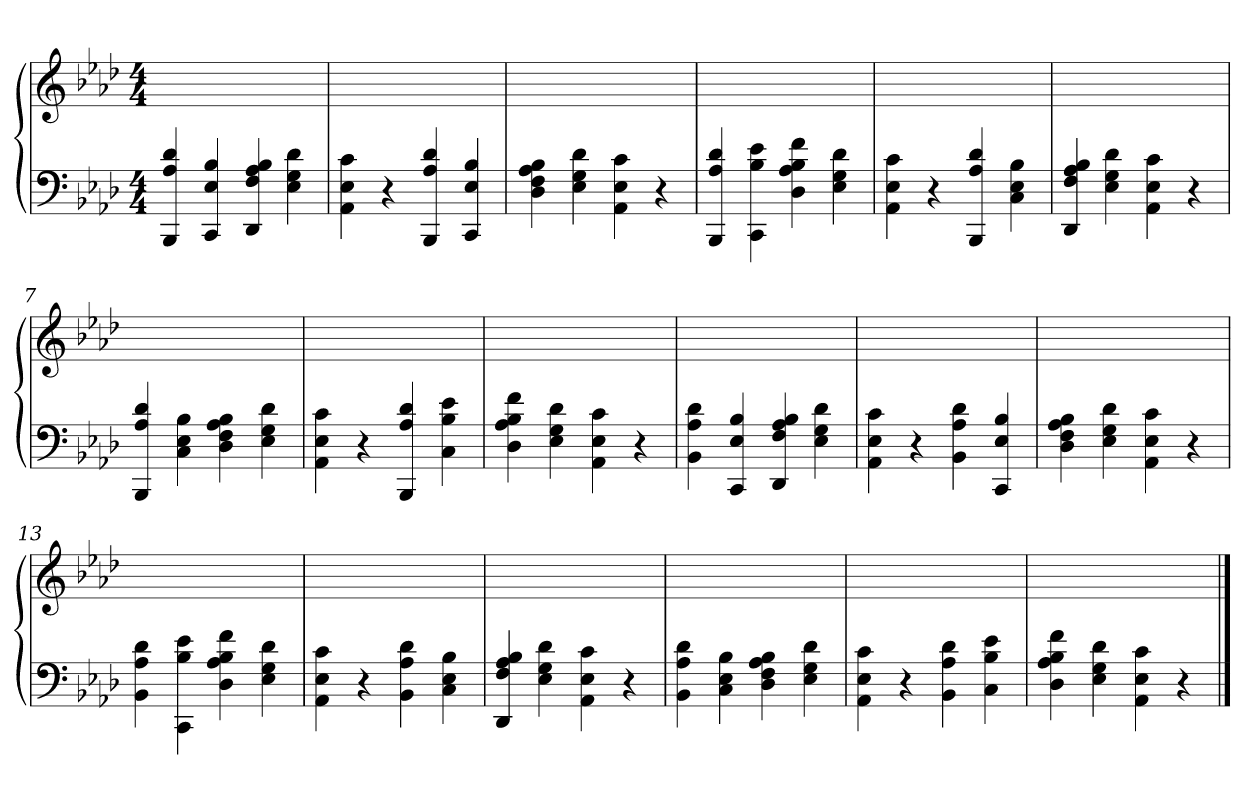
**kern	**kern
*part2	*part1
*staff2	*staff1
*clefF4	*clefG2
*k[b-e-a-d-]	*k[b-e-a-d-]
*A-:	*A-:
*M4/4	*M4/4
*MM60	*MM60
=1	=1
4BBB- 4A- 4d-	1ryy
4CC 4E- 4B-	.
4DD- 4F 4A- 4B-	.
4E- 4G 4d-	.
=2	=2
4AA- 4E- 4c	1ryy
4r	.
4BBB- 4A- 4d-	.
4CC 4E- 4B-	.
=3	=3
4D- 4F 4A- 4B-	1ryy
4E- 4G 4d-	.
4AA- 4E- 4c	.
4r	.
=4	=4
4BBB- 4A- 4d-	1ryy
4CC 4B- 4e-	.
4D- 4A- 4B- 4f	.
4E- 4G 4d-	.
=5	=5
4AA- 4E- 4c	1ryy
4r	.
4BBB- 4A- 4d-	.
4C 4E- 4B-	.
=6	=6
4DD- 4F 4A- 4B-	1ryy
4E- 4G 4d-	.
4AA- 4E- 4c	.
4r	.
=7	=7
4BBB- 4A- 4d-	1ryy
4C 4E- 4B-	.
4D- 4F 4A- 4B-	.
4E- 4G 4d-	.
=8	=8
4AA- 4E- 4c	1ryy
4r	.
4BBB- 4A- 4d-	.
4C 4B- 4e-	.
=9	=9
4D- 4A- 4B- 4f	1ryy
4E- 4G 4d-	.
4AA- 4E- 4c	.
4r	.
=10	=10
4BB- 4A- 4d-	1ryy
4CC 4E- 4B-	.
4DD- 4F 4A- 4B-	.
4E- 4G 4d-	.
=11	=11
4AA- 4E- 4c	1ryy
4r	.
4BB- 4A- 4d-	.
4CC 4E- 4B-	.
=12	=12
4D- 4F 4A- 4B-	1ryy
4E- 4G 4d-	.
4AA- 4E- 4c	.
4r	.
=13	=13
4BB- 4A- 4d-	1ryy
4CC 4B- 4e-	.
4D- 4A- 4B- 4f	.
4E- 4G 4d-	.
=14	=14
4AA- 4E- 4c	1ryy
4r	.
4BB- 4A- 4d-	.
4C 4E- 4B-	.
=15	=15
4DD- 4F 4A- 4B-	1ryy
4E- 4G 4d-	.
4AA- 4E- 4c	.
4r	.
=16	=16
4BB- 4A- 4d-	1ryy
4C 4E- 4B-	.
4D- 4F 4A- 4B-	.
4E- 4G 4d-	.
=17	=17
4AA- 4E- 4c	1ryy
4r	.
4BB- 4A- 4d-	.
4C 4B- 4e-	.
=18	=18
4D- 4A- 4B- 4f	1ryy
4E- 4G 4d-	.
4AA- 4E- 4c	.
4r	.
==	==
*-	*-
